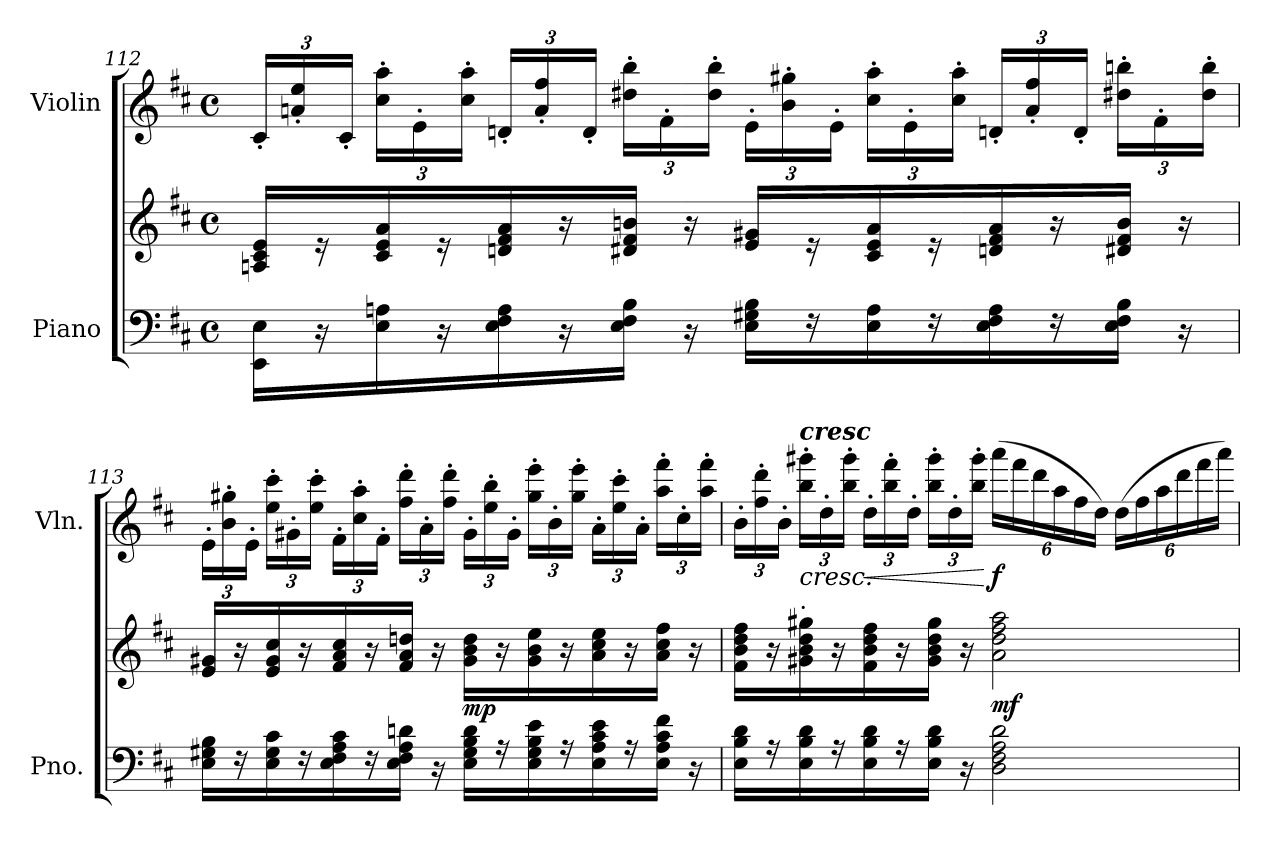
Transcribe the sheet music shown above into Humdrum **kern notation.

**kern	**kern	**dynam	**kern	**dynam
*part2	*part2	*part2	*part1	*part1
*staff3	*staff2	*staff2/3	*staff1	*staff1
*I"Piano	*	*	*I"Violin	*
*I'Pno.	*	*	*I'Vln.	*
!!LO:PB:g=z
*clefF4	*clefG2	*	*clefG2	*
*k[f#c#]	*k[f#c#]	*	*k[f#c#]	*
*M4/4	*M4/4	*	*M4/4	*
*met(c)	*met(c)	*	*met(c)	*
*	*	*	*Xbrackettup	*
=112	=112	=112	=112	=112
16EE\ 16E\LL	16An/ 16c#/ 16e/LL	.	24c#'/LL	.
.	.	.	24an/' 24ee/'	.
16r	16r	.	.	.
.	.	.	24c#'/JJ	.
16E\ 16An\	16c#/ 16e/ 16a/	.	24cc#\' 24aa\'LL	.
.	.	.	24e'\	.
16r	16r	.	.	.
.	.	.	24cc#\' 24aa\'JJ	.
16E\ 16F#\ 16A\	16dn/ 16f#/ 16a/	.	24dn'/LL	.
.	.	.	24a/' 24ff#/'	.
16r	16r	.	.	.
.	.	.	24d'/JJ	.
16E\ 16F#\ 16B\JJ	16d#X/ 16f#/ 16bn/JJ	.	24dd#X\' 24bb\'LL	.
.	.	.	24f#'\	.
16r	16r	.	.	.
.	.	.	24dd#\' 24bb\'JJ	.
16E\ 16G#X\ 16B\LL	16e/ 16g#X/LL	.	24e'\LL	.
.	.	.	24b\' 24gg#X\'	.
16r	16r	.	.	.
.	.	.	24e'\JJ	.
16E\ 16A\	16c#/ 16e/ 16a/	.	24cc#\' 24aa\'LL	.
.	.	.	24e'\	.
16r	16r	.	.	.
.	.	.	24cc#\' 24aa\'JJ	.
16E\ 16F#\ 16A\	16dn/ 16f#/ 16a/	.	24dn'/LL	.
.	.	.	24a/' 24ff#/'	.
16r	16r	.	.	.
.	.	.	24d'/JJ	.
16E\ 16F#\ 16B\JJ	16d#X/ 16f#/ 16b/JJ	.	24dd#X\' 24bbn\'LL	.
.	.	.	24f#'\	.
16r	16r	.	.	.
.	.	.	24dd#\' 24bb\'JJ	.
!!LO:LB:g=z
=113	=113	=113	=113	=113
16E\ 16G#X\ 16B\LL	16e/ 16g#X/LL	.	24e'\LL	.
.	.	.	24b\' 24gg#X\'	.
16r	16r	.	.	.
.	.	.	24e'\JJ	.
16E\ 16G#\ 16c#\	16e/ 16g#/ 16cc#/	.	24ee\' 24ccc#\'LL	.
.	.	.	24g#X'\	.
16r	16r	.	.	.
.	.	.	24ee\' 24ccc#\'JJ	.
16E\ 16F#\ 16A\ 16c#\	16f#/ 16a/ 16cc#/	.	24f#'\LL	.
.	.	.	24cc#\' 24aa\'	.
16r	16r	.	.	.
.	.	.	24f#'\JJ	.
16E\ 16F#\ 16A\ 16dn\JJ	16f#/ 16a/ 16ddn/JJ	.	24ff#\' 24ddd\'LL	.
.	.	.	24a'\	.
16r	16r	.	.	.
.	.	.	24ff#\' 24ddd\'JJ	.
!	!	!LO:DY:b	!	!
16E\ 16G#\ 16B\ 16d\LL	16g#\ 16b\ 16dd\LL	mp	24g#'\LL	.
.	.	.	24ee\' 24bb\'	.
16r	16r	.	.	.
.	.	.	24g#'\JJ	.
16E\ 16G#\ 16B\ 16e\	16g#\ 16b\ 16ee\	.	24gg#\' 24eee\'LL	.
.	.	.	24b'\	.
16r	16r	.	.	.
.	.	.	24gg#\' 24eee\'JJ	.
16E\ 16A\ 16c#\ 16e\	16a\ 16cc#\ 16ee\	.	24a'\LL	.
.	.	.	24ee\' 24ccc#\'	.
16r	16r	.	.	.
.	.	.	24a'\JJ	.
16E\ 16A\ 16c#\ 16f#\JJ	16a\ 16cc#\ 16ff#\JJ	.	24aa\' 24fff#\'LL	.
.	.	.	24cc#'\	.
16r	16r	.	.	.
.	.	.	24aa\' 24fff#\'JJ	.
!!LO:LB:g=z
=114	=114	=114	=114	=114
16E\ 16B\ 16d\LL	16f#\ 16b\ 16dd\ 16ff#\LL	.	24b'\LL	.
.	.	.	24ff#\' 24ddd\'	.
16r	16r	.	.	.
.	.	.	24b'\JJ	.
!	!	!	!LO:TX:a:Bi:t=cresc	!
!	!	!	!LO:TX:b:t=.	!
!	!	!	!	!LO:HP:b
16E\ 16B\ 16d\	16g#X\ 16b\ 16dd\ 16gg#X\	.	24bb\' 24ggg#X\'LL	<
.	.	.	24dd'\	.
16r	16r	.	.	.
.	.	.	24bb\' 24ggg#\'JJ	.
!	!	!	!	!LO:HP:b
16E\ 16B\ 16d\	16f#\ 16b\ 16dd\ 16ff#\	.	24dd'\LL	<
.	.	.	24bb\' 24fff#\'	.
16r	16r	.	.	.
.	.	.	24dd'\JJ	.
16E\ 16B\ 16d\JJ	16g#\ 16b\ 16dd\ 16gg#\JJ	.	24bb\' 24ggg#\'LL	.
.	.	.	24dd'\	.
16r	16r	.	.	.
.	.	.	24bb\' 24ggg#\'JJ	.
!	!	!LO:DY:b	!	!LO:DY:n=1:b
2D\ 2F#\ 2A\ 2d\	2a\ 2dd\ 2ff#\ 2aa\	mf	(24aaa\LL	[ f
.	.	.	24fff#\	.
.	.	.	24ddd\	.
.	.	.	24aa\	.
.	.	.	24ff#\	.
.	.	.	24dd\JJ)	.
.	.	.	(24dd\LL	.
.	.	.	24ff#\	.
.	.	.	24aa\	.
.	.	.	24ddd\	.
.	.	.	24fff#\	.
.	.	.	24aaa\JJ)	.
.	.	.	.	[
=	=	=	=	=
*-	*-	*-	*-	*-
